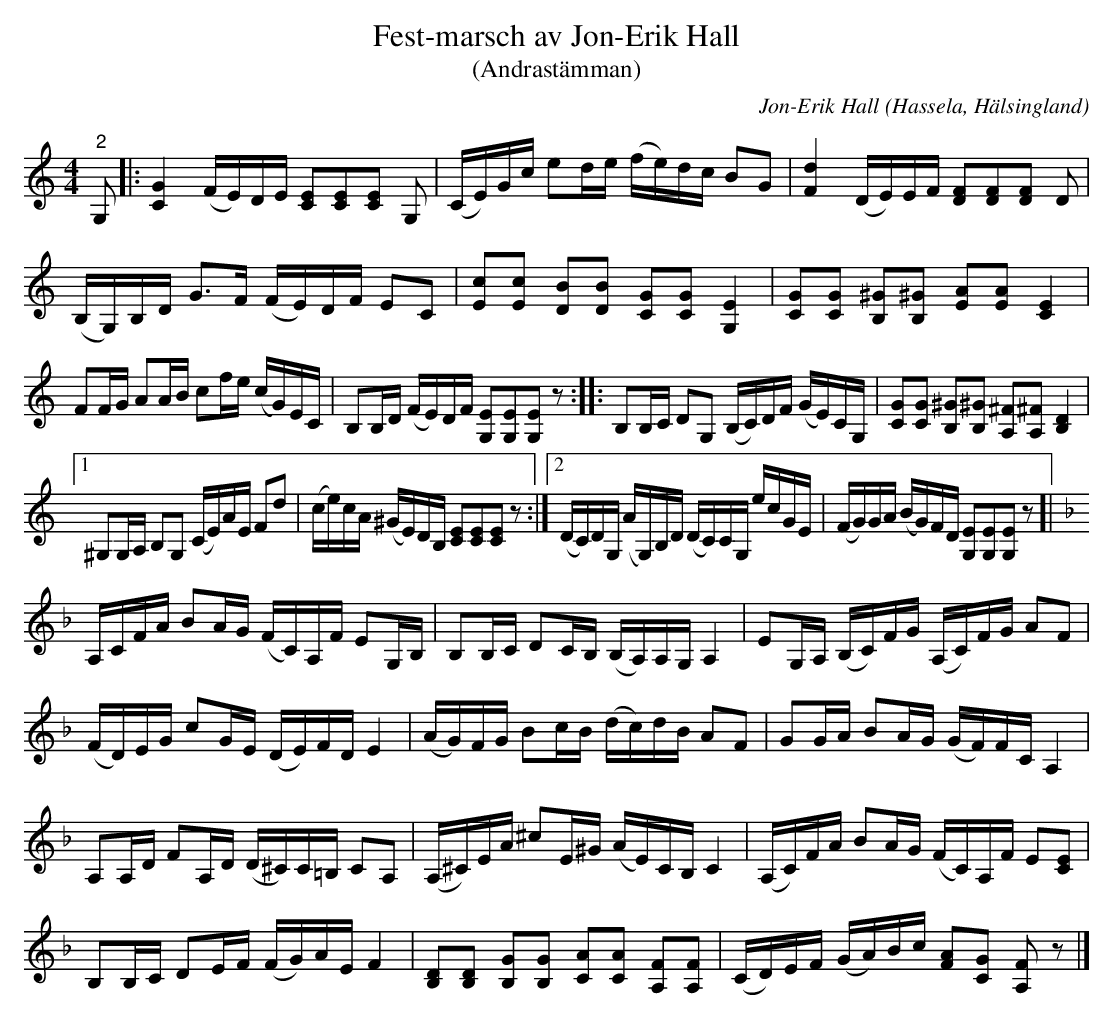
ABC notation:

X:1
T:Fest-marsch av Jon-Erik Hall
T:(Andrastämman)
C:Jon-Erik Hall
O:Hassela, Hälsingland
L:1/16
M:4/4
K:C
V:2
"^2" G,2 |: [CG]4 (FE)DE [CE]2[CE]2[CE]2 G,2 | (CE)Gc e2de (fe)dc B2G2 | [Fd]4 (DE)EF [DF]2[DF]2[DF]2 D2 |
(B,G,)B,D G2>F2 (FE)DF E2C2 | [Ec]2[Ec]2 [DB]2[DB]2 [CG]2[CG]2 [G,E]4 | [CG]2[CG]2 [B,^G]2[B,^G]2 [EA]2[EA]2 [CE]4 |
F2FG A2AB c2fe (cG)EC | B,2B,D (FE)DF [G,E]2[G,E]2[G,E]2 z2 ::  B,2B,C D2G,2 (B,C)DF (GE)CG, | [CG]2[CG]2 [B,^G]2[B,^G]2 [A,^F]2[A,^F]2 [B,D]4 |1
^G,2G,A, B,2G,2 (CE)AE F2d2 | (ce)cA (^GE)DB, [CE]2[CE]2[CE]2 z2 :|2  (DC)DG, (AG,)B,D (DC)CG, ecGE | (FG)GA (BG)FD [G,E]2[G,E]2[G,E]2 z2 [|
[K:F] A,CFA B2AG (FC)A,F E2G,B, | B,2B,C D2CB, (B,A,)A,G, A,4 |  E2G,A, (B,C)FG (A,C)FG A2F2 |
(FD)EG c2GE (DE)FD E4 | (AG)FG B2cB (dc)dB A2F2 | G2GA B2AG (GF)FC A,4 |
A,2A,D F2A,D (D^C)C=B, C2A,2 | (A,^C)EA ^c2E^G (AE)CB, C4 | (A,C)FA B2AG (FC)A,F E2[CE]2 |
B,2B,C D2EF (FG)AE F4 | [B,D]2[B,D]2 [B,G]2[B,G]2 [CA]2[CA]2 [A,F]2[A,F]2 | (CD)EF (GA)Bc [FA]2[CG]2 [A,F]2 z2 |]
